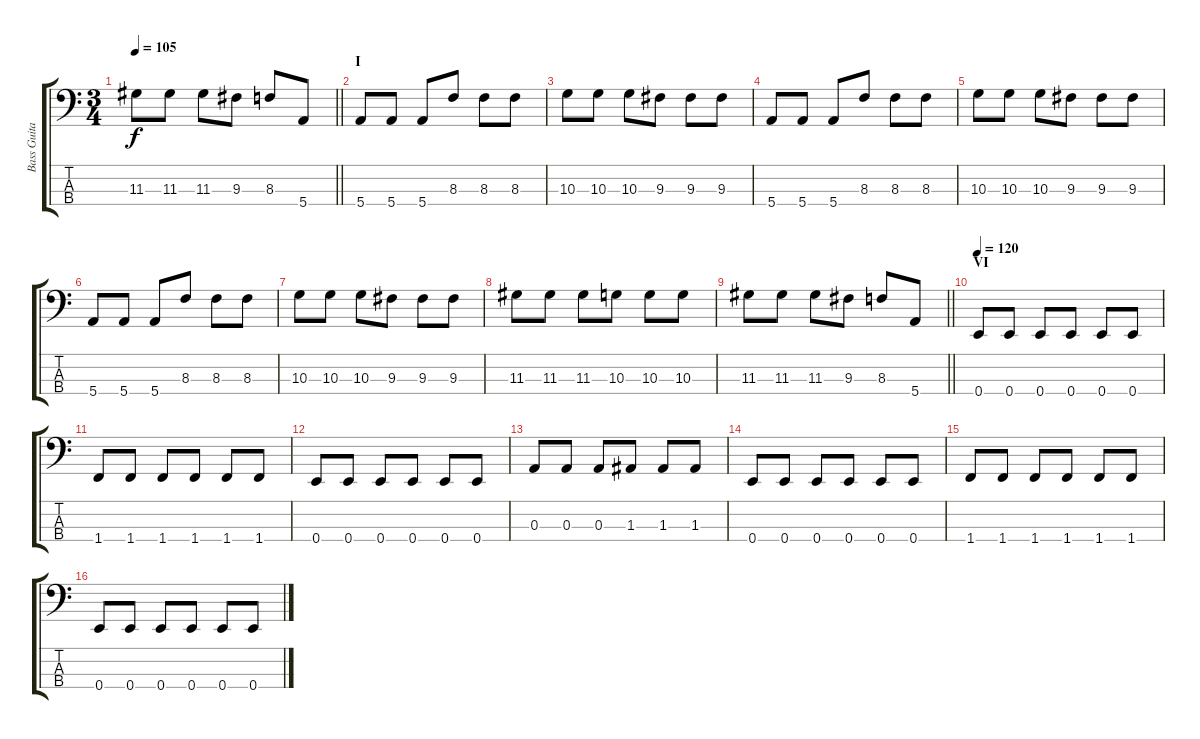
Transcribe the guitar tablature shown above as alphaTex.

\track ("Bass Guitar" "Bass Guita") {instrument electricbassfinger}
\staff {score tabs}
\tuning (G2 D2 A1 E1) {hide}
\ts (3 4)
\tempo 105
\clef f4
\barLineRight lightlight
\ks c
11.3.8{dy f} 11.3.8 11.3.8 9.3.8 8.3.8 5.4.8 |
\section ("" "I")
5.4.8 5.4.8 5.4.8 8.3.8 8.3.8 8.3.8 |
10.3.8 10.3.8 10.3.8 9.3.8 9.3.8 9.3.8 |
5.4.8 5.4.8 5.4.8 8.3.8 8.3.8 8.3.8 |
10.3.8 10.3.8 10.3.8 9.3.8 9.3.8 9.3.8 |
5.4.8 5.4.8 5.4.8 8.3.8 8.3.8 8.3.8 |
10.3.8 10.3.8 10.3.8 9.3.8 9.3.8 9.3.8 |
11.3.8 11.3.8 11.3.8 10.3.8 10.3.8 10.3.8 |
\barLineRight lightlight
11.3.8 11.3.8 11.3.8 9.3.8 8.3.8 5.4.8 |
\section ("" "VI")
\tempo 120
0.4.8 0.4.8 0.4.8 0.4.8 0.4.8 0.4.8 |
1.4.8 1.4.8 1.4.8 1.4.8 1.4.8 1.4.8 |
0.4.8 0.4.8 0.4.8 0.4.8 0.4.8 0.4.8 |
0.3.8 0.3.8 0.3.8 1.3.8 1.3.8 1.3.8 |
0.4.8 0.4.8 0.4.8 0.4.8 0.4.8 0.4.8 |
1.4.8 1.4.8 1.4.8 1.4.8 1.4.8 1.4.8 |
0.4.8 0.4.8 0.4.8 0.4.8 0.4.8 0.4.8
